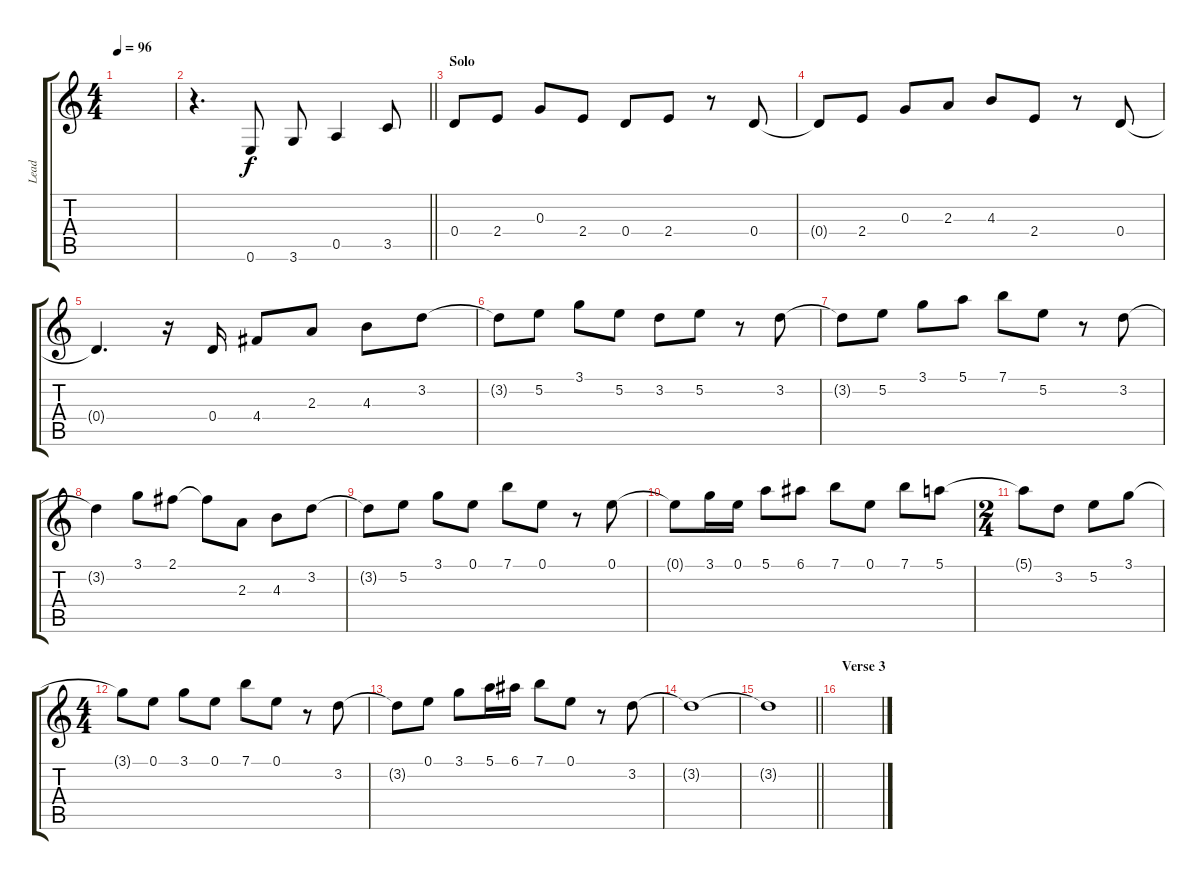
\track ("Lead" "Lead") {instrument distortionguitar}
\staff {score tabs}
\tuning (E4 B3 G3 D3 A2 E2) {hide}
\ts (4 4)
\tempo 96
\clef g2
\ks c
|
\barLineRight lightlight
r.4{d} 0.6.8 3.6.8 0.5.4 3.5.8 |
\section ("" "Solo")
0.4.8 2.4.8 0.3.8 2.4.8 0.4.8 2.4.8 r.8 0.4.8 |
0.4{t}.8 2.4.8 0.3.8 2.3.8 4.3.8 2.4.8 r.8 0.4.8 |
0.4{t}.4{d} r.16 0.4.16 4.4.8 2.3.8 4.3.8 3.2.8 |
3.2{t}.8 5.2.8 3.1.8 5.2.8 3.2.8 5.2.8 r.8 3.2.8 |
3.2{t}.8 5.2.8 3.1.8 5.1.8 7.1.8 5.2.8 r.8 3.2.8 |
3.2{t}.4 3.1.8 2.1.8 2.1{t}.8 2.3.8 4.3.8 3.2.8 |
3.2{t}.8 5.2.8 3.1.8 0.1.8 7.1.8 0.1.8 r.8 0.1.8 |
0.1{t}.8 3.1.16 0.1.16 5.1.8 6.1.8 7.1.8 0.1.8 7.1.8 5.1.8 |
\ts (2 4)
5.1{t}.8 3.2.8 5.2.8 3.1.8 |
\ts (4 4)
3.1{t}.8 0.1.8 3.1.8 0.1.8 7.1.8 0.1.8 r.8 3.2.8 |
3.2{t}.8 0.1.8 3.1.8 5.1.16 6.1.16 7.1.8 0.1.8 r.8 3.2.8 |
3.2{t}.1 |
\barLineRight lightlight
3.2{t}.1 |
\section ("" "Verse 3")
